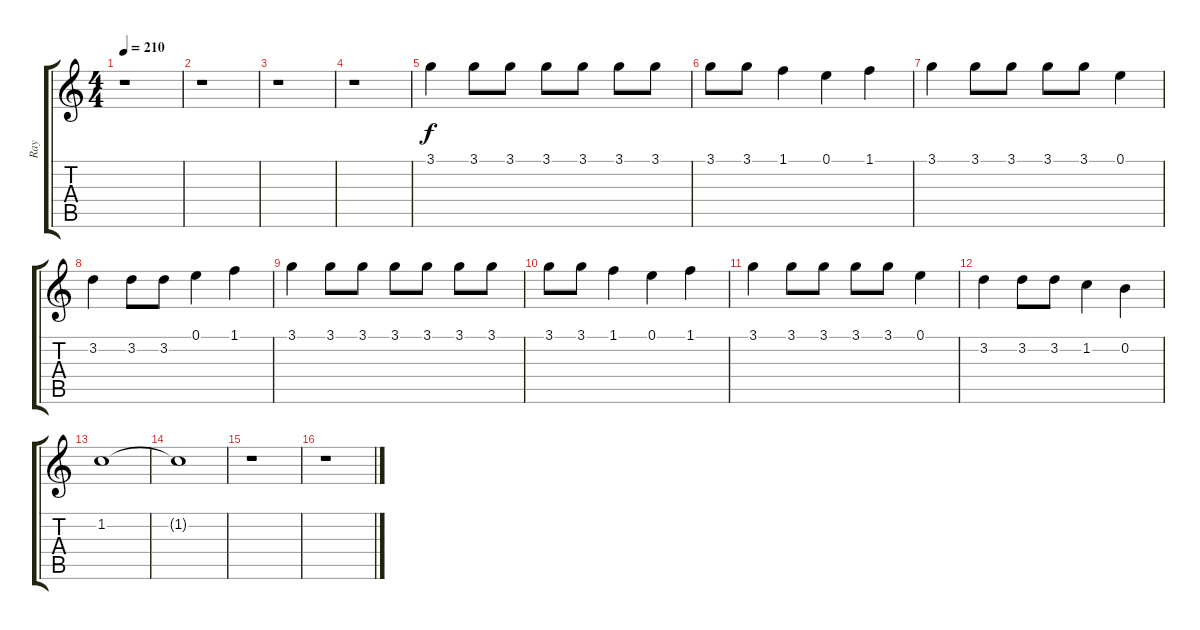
\track ("Ray" "Ray") {instrument distortionguitar}
\staff {score tabs}
\tuning (E4 B3 G3 D3 A2 E2) {hide}
\ts (4 4)
\tempo 210
\clef g2
\ks c
r.1{dy f} |
r.1 |
r.1 |
r.1 |
3.1.4 3.1.8 3.1.8 3.1.8 3.1.8 3.1.8 3.1.8 |
3.1.8 3.1.8 1.1.4 0.1.4 1.1.4 |
3.1.4 3.1.8 3.1.8 3.1.8 3.1.8 0.1.4 |
3.2.4 3.2.8 3.2.8 0.1.4 1.1.4 |
3.1.4 3.1.8 3.1.8 3.1.8 3.1.8 3.1.8 3.1.8 |
3.1.8 3.1.8 1.1.4 0.1.4 1.1.4 |
3.1.4 3.1.8 3.1.8 3.1.8 3.1.8 0.1.4 |
3.2.4 3.2.8 3.2.8 1.2.4 0.2.4 |
1.2.1 |
1.2{t}.1 |
r.1 |
r.1
